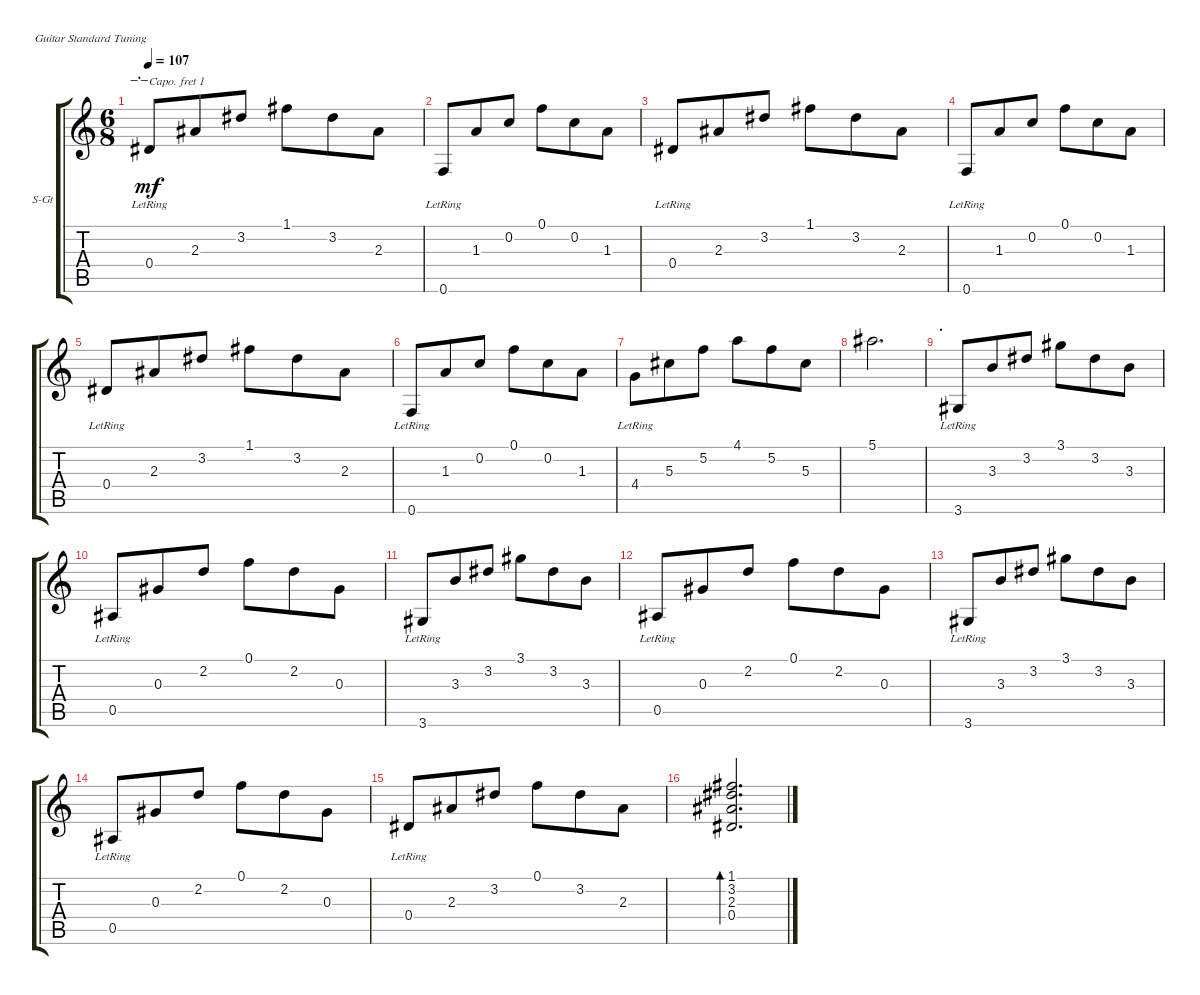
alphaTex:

\defaultSystemsLayout 4
\bracketExtendMode groupsimilarinstruments
\firstSystemTrackNameOrientation horizontal
\otherSystemsTrackNameOrientation horizontal
\track ("Steel Guitar" "S-Gt") {instrument acousticguitarsteel}
\staff {score tabs}
\capo 1
\tuning (E4 B3 G3 D3 A2 E2)
\ts (6 8)
\section ("" "_._")
\tempo 107
\clef g2
\ks aminor
0.4{lr}.8{dy mf} 2.3.8 3.2.8 1.1.8 3.2.8 2.3.8 |
0.6{lr}.8 1.3.8 0.2.8 0.1.8 0.2.8 1.3.8 |
0.4{lr}.8 2.3.8 3.2.8 1.1.8 3.2.8 2.3.8 |
0.6{lr}.8 1.3.8 0.2.8 0.1.8 0.2.8 1.3.8 |
0.4{lr}.8 2.3.8 3.2.8 1.1.8 3.2.8 2.3.8 |
0.6{lr}.8 1.3.8 0.2.8 0.1.8 0.2.8 1.3.8 |
4.4{lr}.8 5.3.8 5.2.8 4.1.8 5.2.8 5.3.8 |
5.1.2{d} |
\section ("" ".")
3.6{lr}.8 3.3.8 3.2.8 3.1.8 3.2.8 3.3.8 |
0.5{lr}.8 0.3.8 2.2.8 0.1.8 2.2.8 0.3.8 |
3.6{lr}.8 3.3.8 3.2.8 3.1.8 3.2.8 3.3.8 |
0.5{lr}.8 0.3.8 2.2.8 0.1.8 2.2.8 0.3.8 |
3.6{lr}.8 3.3.8 3.2.8 3.1.8 3.2.8 3.3.8 |
0.5{lr}.8 0.3.8 2.2.8 0.1.8 2.2.8 0.3.8 |
0.4{lr}.8 2.3.8 3.2.8 0.1.8 3.2.8 2.3.8 |
(0.4 2.3 3.2 1.1).2{d bd 79}
